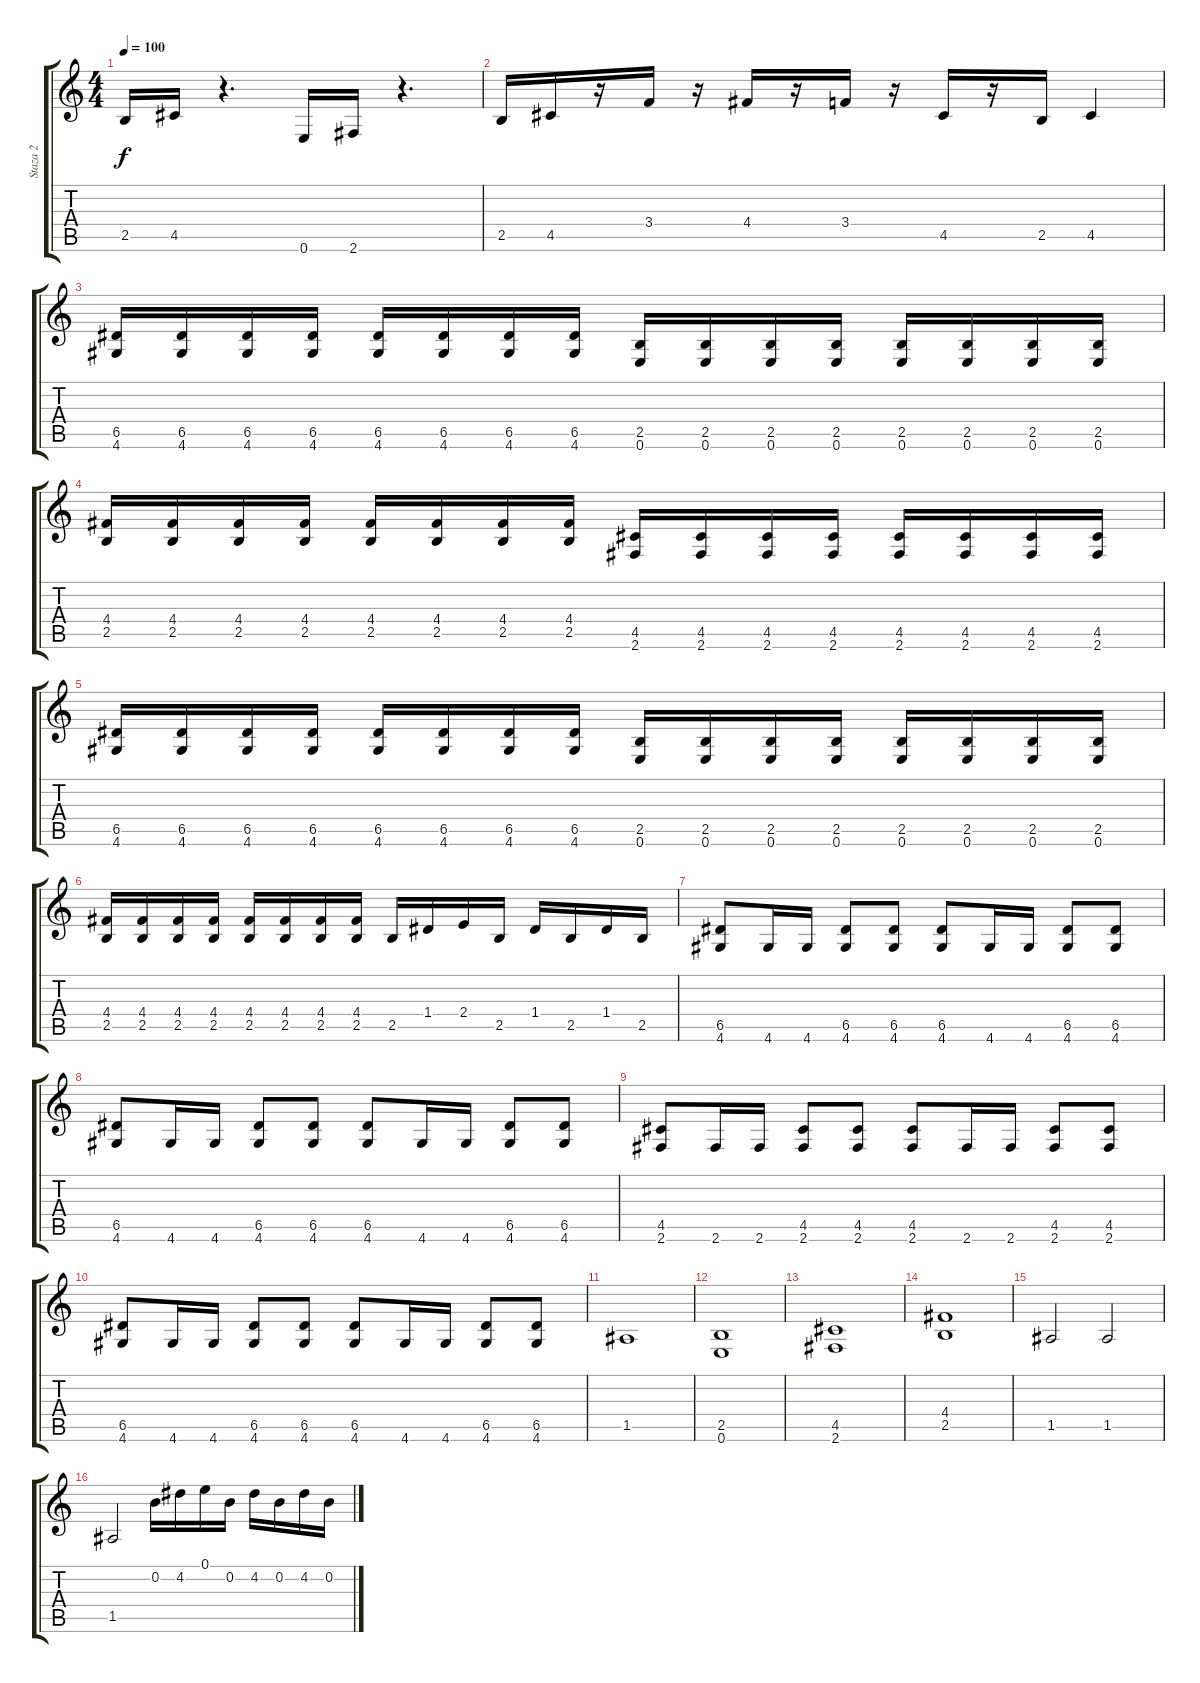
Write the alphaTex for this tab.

\track ("Staza 2" "Staza 2") {instrument distortionguitar}
\staff {score tabs}
\tuning (E4 B3 G3 D3 A2 E2) {hide}
\ts (4 4)
\tempo 100
\clef g2
\ks c
2.5.16{dy f} 4.5.16 r.4{d} 0.6.16 2.6.16 r.4{d} |
2.5.16 4.5.16 r.16 3.4.16 r.16 4.4.16 r.16 3.4.16 r.16 4.5.16 r.16 2.5.16 4.5.4 |
(6.5 4.6).16 (6.5 4.6).16 (6.5 4.6).16 (6.5 4.6).16 (6.5 4.6).16 (6.5 4.6).16 (6.5 4.6).16 (6.5 4.6).16 (2.5 0.6).16 (2.5 0.6).16 (2.5 0.6).16 (2.5 0.6).16 (2.5 0.6).16 (2.5 0.6).16 (2.5 0.6).16 (2.5 0.6).16 |
(4.4 2.5).16 (4.4 2.5).16 (4.4 2.5).16 (4.4 2.5).16 (4.4 2.5).16 (4.4 2.5).16 (4.4 2.5).16 (4.4 2.5).16 (4.5 2.6).16 (4.5 2.6).16 (4.5 2.6).16 (4.5 2.6).16 (4.5 2.6).16 (4.5 2.6).16 (4.5 2.6).16 (4.5 2.6).16 |
(6.5 4.6).16 (6.5 4.6).16 (6.5 4.6).16 (6.5 4.6).16 (6.5 4.6).16 (6.5 4.6).16 (6.5 4.6).16 (6.5 4.6).16 (2.5 0.6).16 (2.5 0.6).16 (2.5 0.6).16 (2.5 0.6).16 (2.5 0.6).16 (2.5 0.6).16 (2.5 0.6).16 (2.5 0.6).16 |
(4.4 2.5).16 (4.4 2.5).16 (4.4 2.5).16 (4.4 2.5).16 (4.4 2.5).16 (4.4 2.5).16 (4.4 2.5).16 (4.4 2.5).16 2.5.16 1.4.16 2.4.16 2.5.16 1.4.16 2.5.16 1.4.16 2.5.16 |
(6.5 4.6).8 4.6.16 4.6.16 (6.5 4.6).8 (6.5 4.6).8 (6.5 4.6).8 4.6.16 4.6.16 (6.5 4.6).8 (6.5 4.6).8 |
(6.5 4.6).8 4.6.16 4.6.16 (6.5 4.6).8 (6.5 4.6).8 (6.5 4.6).8 4.6.16 4.6.16 (6.5 4.6).8 (6.5 4.6).8 |
(4.5 2.6).8 2.6.16 2.6.16 (4.5 2.6).8 (4.5 2.6).8 (4.5 2.6).8 2.6.16 2.6.16 (4.5 2.6).8 (4.5 2.6).8 |
(6.5 4.6).8 4.6.16 4.6.16 (6.5 4.6).8 (6.5 4.6).8 (6.5 4.6).8 4.6.16 4.6.16 (6.5 4.6).8 (6.5 4.6).8 |
1.5.1 |
(2.5 0.6).1 |
(4.5 2.6).1 |
(4.4 2.5).1 |
1.5.2 1.5.2 |
1.5.2 0.2.16 4.2.16 0.1.16 0.2.16 4.2.16 0.2.16 4.2.16 0.2.16
